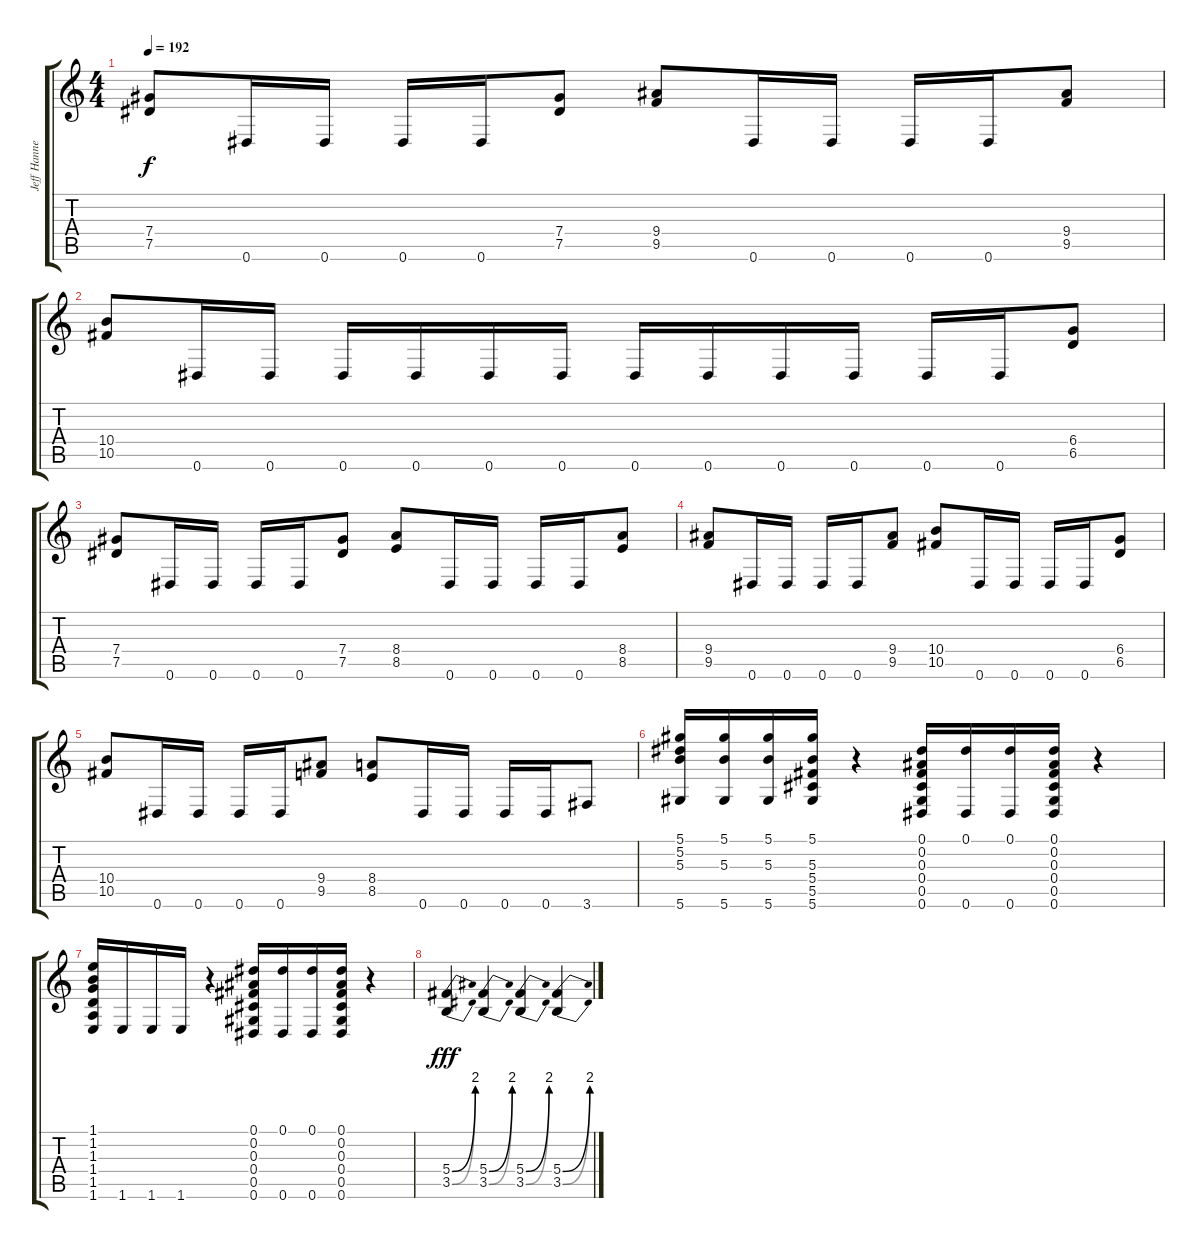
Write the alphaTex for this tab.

\track ("Jeff Hanneman" "Jeff Hanne") {instrument distortionguitar}
\staff {score tabs}
\tuning (Eb4 Bb3 Gb3 Db3 Ab2 Eb2) {hide}
\ts (4 4)
\tempo 192
\clef g2
\ks c
(7.4 7.5).8{dy f} 0.6.16 0.6.16 0.6.16 0.6.16 (7.4 7.5).8 (9.4 9.5).8 0.6.16 0.6.16 0.6.16 0.6.16 (9.4 9.5).8 |
(10.4 10.5).8 0.6.16 0.6.16 0.6.16 0.6.16 0.6.16 0.6.16 0.6.16 0.6.16 0.6.16 0.6.16 0.6.16 0.6.16 (6.4 6.5).8 |
(7.4 7.5).8 0.6.16 0.6.16 0.6.16 0.6.16 (7.4 7.5).8 (8.4 8.5).8 0.6.16 0.6.16 0.6.16 0.6.16 (8.4 8.5).8 |
(9.4 9.5).8 0.6.16 0.6.16 0.6.16 0.6.16 (9.4 9.5).8 (10.4 10.5).8 0.6.16 0.6.16 0.6.16 0.6.16 (6.4 6.5).8 |
(10.4 10.5).8 0.6.16 0.6.16 0.6.16 0.6.16 (9.4 9.5).8 (8.4 8.5).8 0.6.16 0.6.16 0.6.16 0.6.16 3.6.8 |
(5.1 5.2 5.3 5.6).16{volume 0} (5.1 5.3 5.6).16 (5.1 5.3 5.6).16 (5.1 5.3 5.4 5.5 5.6).16 r.4 (0.1 0.2 0.3 0.4 0.5 0.6).16 (0.1 0.6).16 (0.1 0.6).16 (0.1 0.2 0.3 0.4 0.5 0.6).16 r.4 |
(1.1 1.2 1.3 1.4 1.5 1.6).16{volume 0} 1.6.16 1.6.16 1.6.16 r.4 (0.1 0.2 0.3 0.4 0.5 0.6).16 (0.1 0.6).16 (0.1 0.6).16 (0.1 0.2 0.3 0.4 0.5 0.6).16 r.4 |
(5.4{be (bend 0 0 60 8)} 3.5{be (bend 0 0 60 8)}).4{dy fff volume 16} (5.4{be (bend 0 0 60 8)} 3.5{be (bend 0 0 60 8)}).4 (5.4{be (bend 0 0 60 8)} 3.5{be (bend 0 0 60 8)}).4 (5.4{be (bend 0 0 60 8)} 3.5{be (bend 0 0 60 8)}).4
